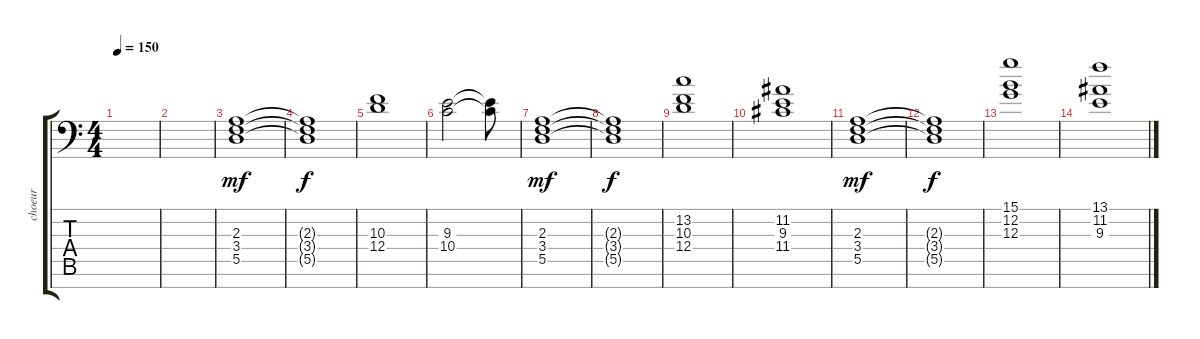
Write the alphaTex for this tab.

\track ("choeur" "choeur") {instrument choiraahs}
\staff {score tabs}
\tuning (E4 B3 G3 D3 A2 E2 C-1) {hide}
\ts (4 4)
\tempo 150
\clef f4
\ks c
|
|
(2.3 3.4 5.5).1{dy mf} |
(2.3{t} 3.4{t} 5.5{t}).1{dy f} |
(10.3 12.4).1 |
(9.3 10.4).2 (9.3{t} 10.4{t}).8 |
(2.3 3.4 5.5).1{dy mf} |
(2.3{t} 3.4{t} 5.5{t}).1{dy f} |
(13.2 10.3 12.4).1 |
(11.2 9.3 11.4).1 |
(2.3 3.4 5.5).1{dy mf} |
(2.3{t} 3.4{t} 5.5{t}).1{dy f} |
(15.1 12.2 12.3).1 |
(13.1 11.2 9.3).1
